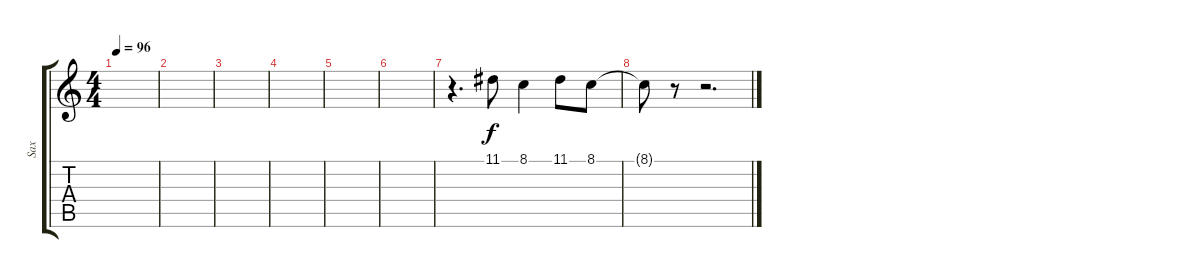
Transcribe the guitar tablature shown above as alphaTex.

\track ("Sax" "Sax") {instrument tenorsax}
\staff {score tabs}
\tuning (E4 B3 G3 D3 A2 E2) {hide}
\ts (4 4)
\tempo 96
\clef g2
\ks c
|
|
|
|
|
|
r.4{d} 11.1.8 8.1.4 11.1.8 8.1.8 |
8.1{t}.8 r.8 r.2{d}
